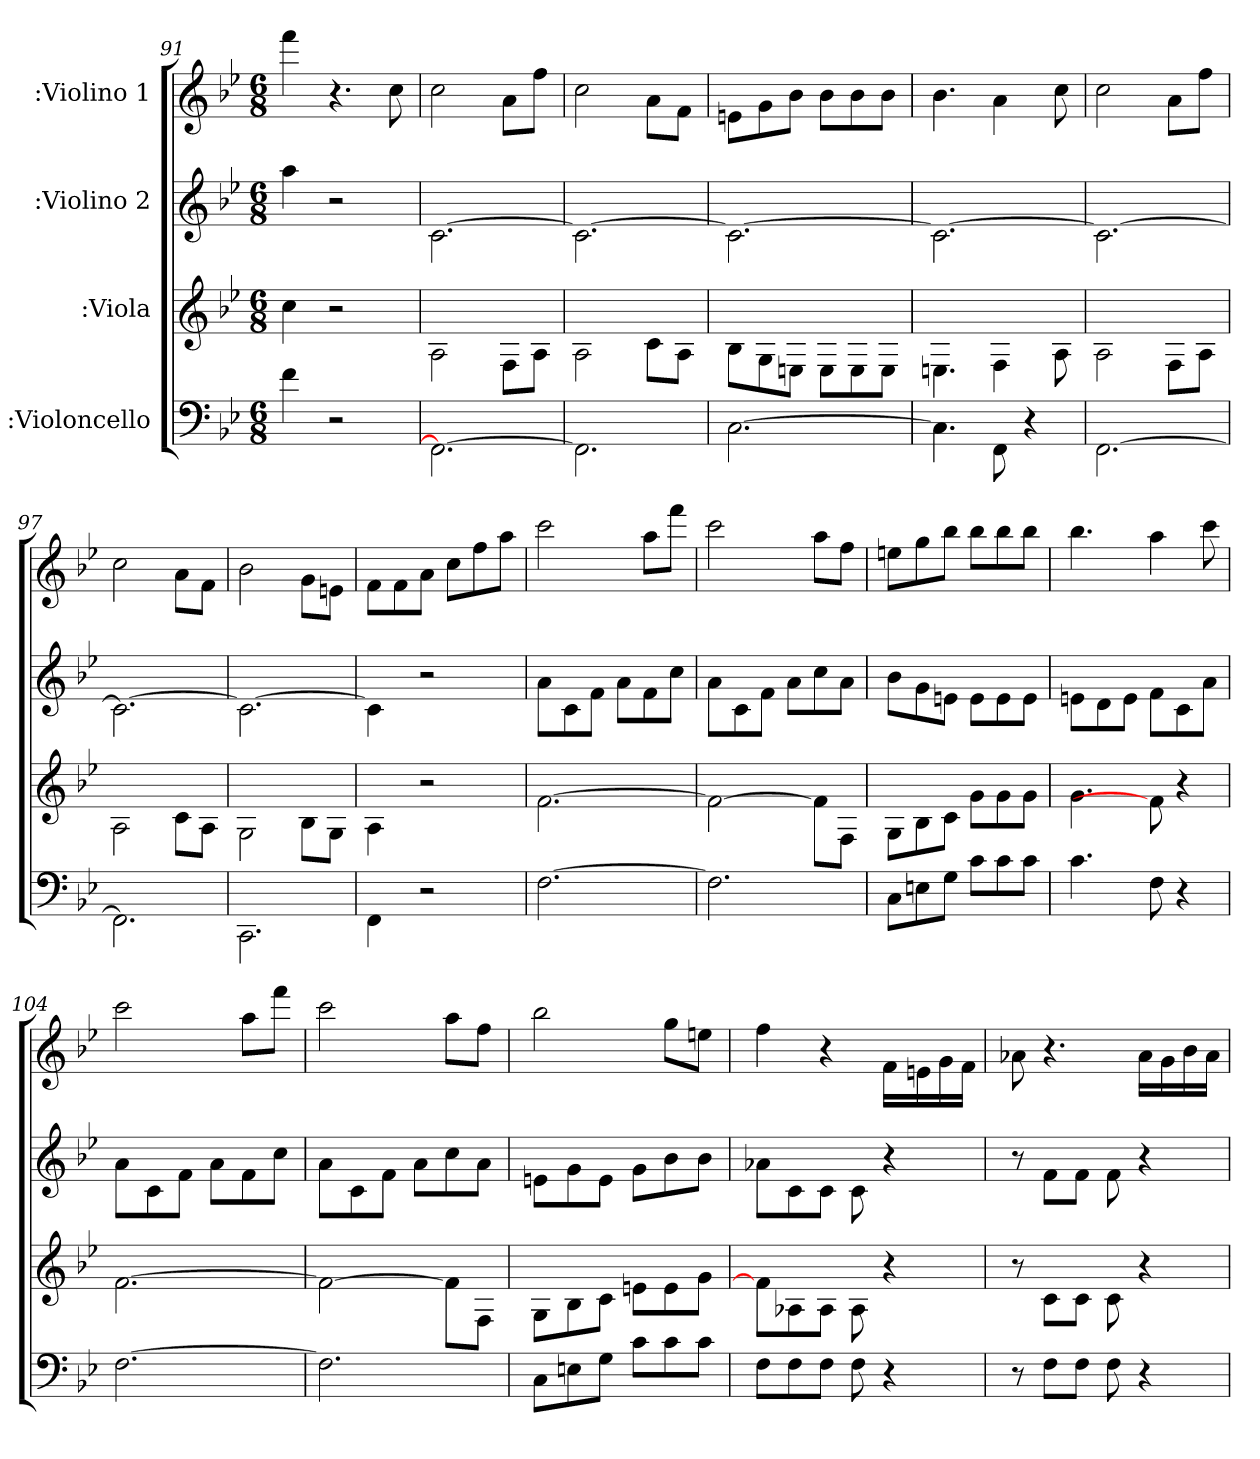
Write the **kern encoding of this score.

**kern	**kern	**kern	**kern
*part4	*part3	*part2	*part1
*staff4	*staff3	*staff2	*staff1
*I":Violoncello	*I":Viola	*I":Violino 2	*I":Violino 1
*k[b-e-]	*k[b-e-]	*k[b-e-]	*k[b-e-]
*B-:	*B-:	*B-:	*B-:
*M6/8	*M6/8	*M6/8	*M6/8
=91	=91	=91	=91
4f\	4cc\	4aa\	4fff\
2r	2r	2r	4.r
.	.	.	8cc\
=92	=92	=92	=92
2.FF\_	2A\	[2.c\	2cc\
.	8F\L	.	8a\L
.	8A\J	.	8ff\J
=93	=93	=93	=93
2.FF\]	2A\	2.c\_	2cc\
.	8c\L	.	8a\L
.	8A\J	.	8f\J
=94	=94	=94	=94
[2.C\	8B-\L	2.c\_	8en\L
.	8G\	.	8g\
.	8En\J	.	8b-\J
.	8E\L	.	8b-\L
.	8E\	.	8b-\
.	8E\J	.	8b-\J
=95	=95	=95	=95
4.C\]	4.En\	2.c\_	4.b-\
8FF\	4F\	.	4a\
4r	.	.	.
.	8A\	.	8cc\
=96	=96	=96	=96
[2.FF\	2A\	2.c\_	2cc\
.	8F\L	.	8a\L
.	8A\J	.	8ff\J
=97	=97	=97	=97
2.FF\]	2A\	2.c\_	2cc\
.	8c\L	.	8a\L
.	8A\J	.	8f\J
=98	=98	=98	=98
2.CC\	2G\	2.c\_	2b-\
.	8B-\L	.	8g\L
.	8G\J	.	8en\J
=99	=99	=99	=99
4FF\	4A\	4c\]	8f\L
.	.	.	8f\
2r	2r	2r	8a\J
.	.	.	8cc\L
.	.	.	8ff\
.	.	.	8aa\J
=100	=100	=100	=100
[2.F\	[2.f\	8a\L	2ccc\
.	.	8c\	.
.	.	8f\J	.
.	.	8a\L	.
.	.	8f\	8aa\L
.	.	8cc\J	8fff\J
=101	=101	=101	=101
2.F\]	2f\_	8a\L	2ccc\
.	.	8c\	.
.	.	8f\J	.
.	.	8a\L	.
.	8f\L]	8cc\	8aa\L
.	8F\J	8a\J	8ff\J
=102	=102	=102	=102
8C\L	8G\L	8b-\L	8een\L
8En\	8B-\	8g\	8gg\
8G\J	8c\J	8en\J	8bb-\J
8c\L	8g\L	8e\L	8bb-\L
8c\	8g\	8e\	8bb-\
8c\J	8g\J	8e\J	8bb-\J
=103	=103	=103	=103
4.c\	4.g\	8en\L	4.bb-\
.	.	8d\	.
.	.	8e\J	.
8F\	8f\]	8f\L	4aa\
4r	4r	8c\	.
.	.	8a\J	8ccc\
=104	=104	=104	=104
[2.F\	[2.f\	8a\L	2ccc\
.	.	8c\	.
.	.	8f\J	.
.	.	8a\L	.
.	.	8f\	8aa\L
.	.	8cc\J	8fff\J
=105	=105	=105	=105
2.F\]	2f\_	8a\L	2ccc\
.	.	8c\	.
.	.	8f\J	.
.	.	8a\L	.
.	8f\L]	8cc\	8aa\L
.	8F\J	8a\J	8ff\J
=106	=106	=106	=106
8C\L	8G\L	8en\L	2bb-\
8En\	8B-\	8g\	.
8G\J	8c\J	8e\J	.
8c\L	8en\L	8g\L	.
8c\	8e\	8b-\	8gg\L
8c\J	8g\J	8b-\J	8een\J
=107	=107	=107	=107
8F\L	8f\L]	8a-X\L	4ff\
8F\	8A-X\	8c\	.
8F\J	8A-\J	8c\J	4r
8F\	8A-\	8c\	.
4r	4r	4r	16f\LL
.	.	.	16en\
.	.	.	16g\
.	.	.	16f\JJ
=108	=108	=108	=108
8r	8r	8r	8a-X\
8F\L	8c\L	8f\L	4.r
8F\J	8c\J	8f\J	.
8F\	8c\	8f\	.
4r	4r	4r	16a-\LL
.	.	.	16g\
.	.	.	16b-\
.	.	.	16a-\JJ
=	=	=	=
*-	*-	*-	*-
